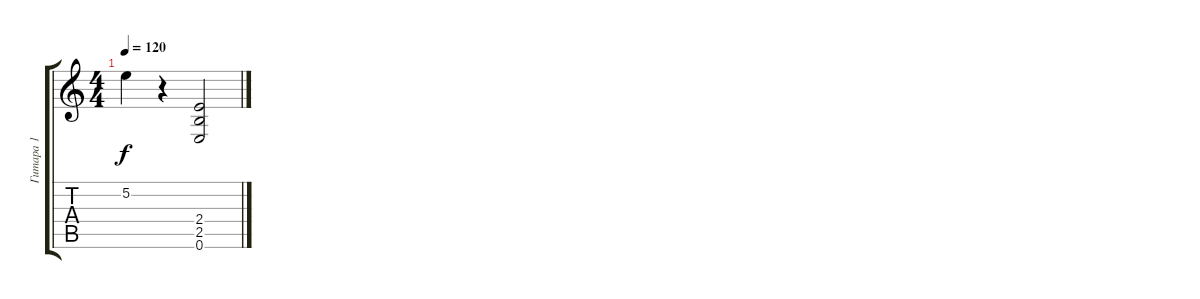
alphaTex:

\track ("Гитара 1" "Гитара 1") {instrument distortionguitar}
\staff {score tabs}
\tuning (E4 B3 G3 D3 A2 E2) {hide}
\ts (4 4)
\tempo 120
\clef g2
\ks c
5.2.4{dy f} r.4 (2.4 2.5 0.6).2
